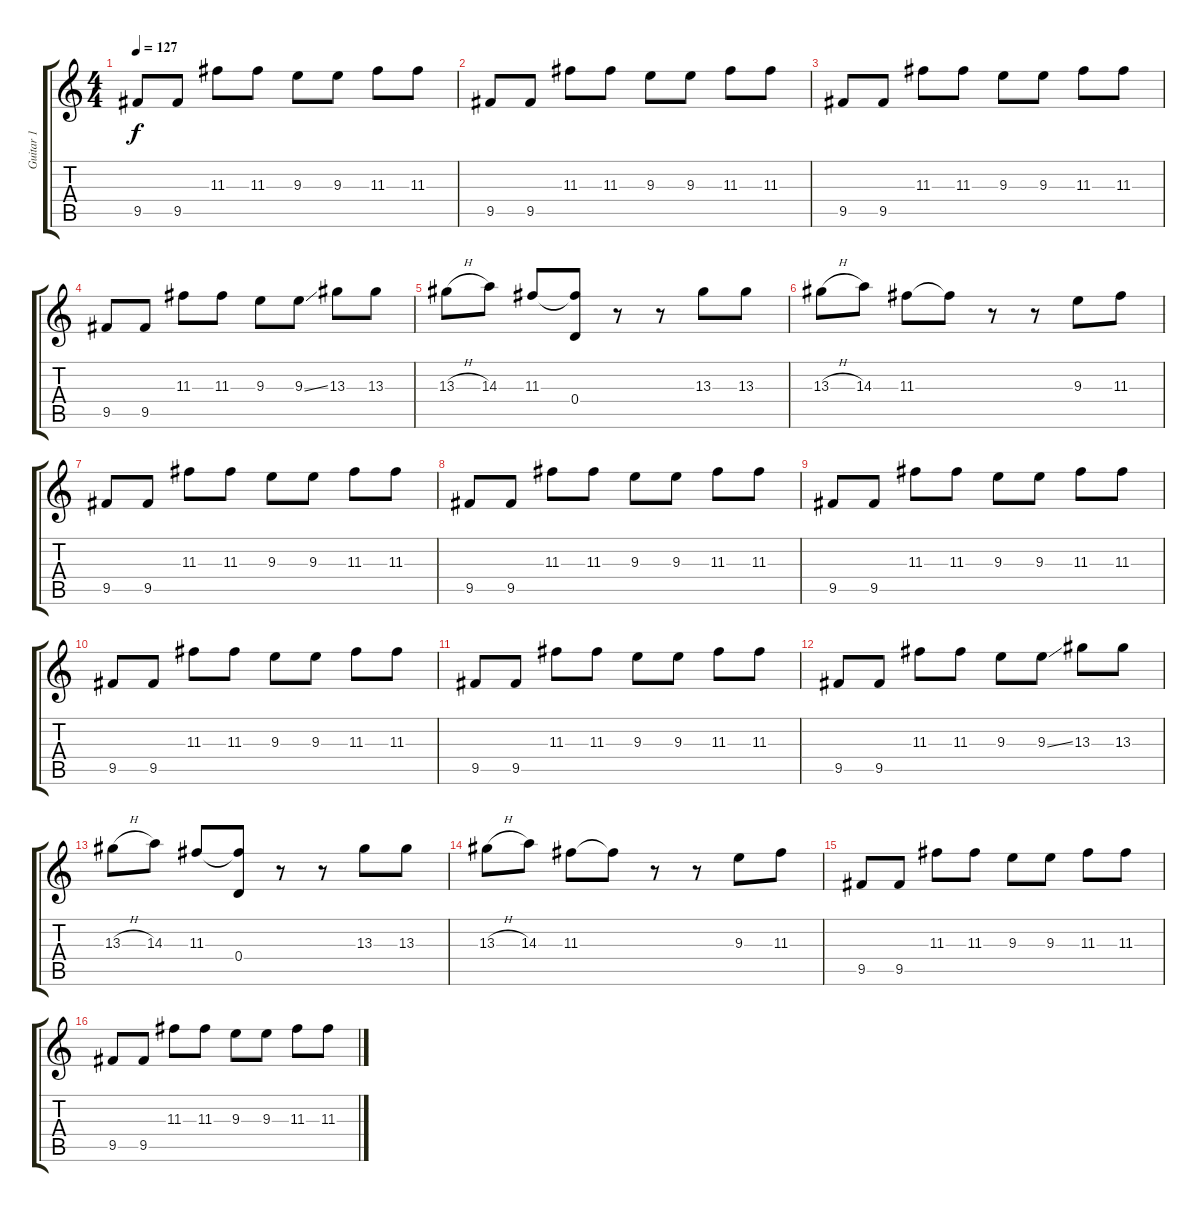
\track ("Guitar 1" "Guitar 1") {instrument overdrivenguitar}
\staff {score tabs}
\tuning (E4 B3 G3 D3 A2 E2) {hide}
\ts (4 4)
\tempo 127
\clef g2
\ks c
9.5.8{dy f instrument overdrivenguitar} 9.5.8 11.3.8 11.3.8 9.3.8 9.3.8 11.3.8 11.3.8 |
9.5.8 9.5.8 11.3.8 11.3.8 9.3.8 9.3.8 11.3.8 11.3.8 |
9.5.8 9.5.8 11.3.8 11.3.8 9.3.8 9.3.8 11.3.8 11.3.8 |
9.5.8 9.5.8 11.3.8 11.3.8 9.3.8 9.3{ss}.8 13.3.8 13.3.8 |
13.3{h}.8 14.3.8 11.3.8 (11.3{t} 0.4).8 r.8 r.8 13.3.8 13.3.8 |
13.3{h}.8 14.3.8 11.3.8 11.3{t}.8 r.8 r.8 9.3.8 11.3.8 |
9.5.8 9.5.8 11.3.8 11.3.8 9.3.8 9.3.8 11.3.8 11.3.8 |
9.5.8 9.5.8 11.3.8 11.3.8 9.3.8 9.3.8 11.3.8 11.3.8 |
9.5.8 9.5.8 11.3.8 11.3.8 9.3.8 9.3.8 11.3.8 11.3.8 |
9.5.8 9.5.8 11.3.8 11.3.8 9.3.8 9.3.8 11.3.8 11.3.8 |
9.5.8 9.5.8 11.3.8 11.3.8 9.3.8 9.3.8 11.3.8 11.3.8 |
9.5.8 9.5.8 11.3.8 11.3.8 9.3.8 9.3{ss}.8 13.3.8 13.3.8 |
13.3{h}.8 14.3.8 11.3.8 (11.3{t} 0.4).8 r.8 r.8 13.3.8 13.3.8 |
13.3{h}.8 14.3.8 11.3.8 11.3{t}.8 r.8 r.8 9.3.8 11.3.8 |
9.5.8 9.5.8 11.3.8 11.3.8 9.3.8 9.3.8 11.3.8 11.3.8 |
9.5.8 9.5.8 11.3.8 11.3.8 9.3.8 9.3.8 11.3.8 11.3.8
